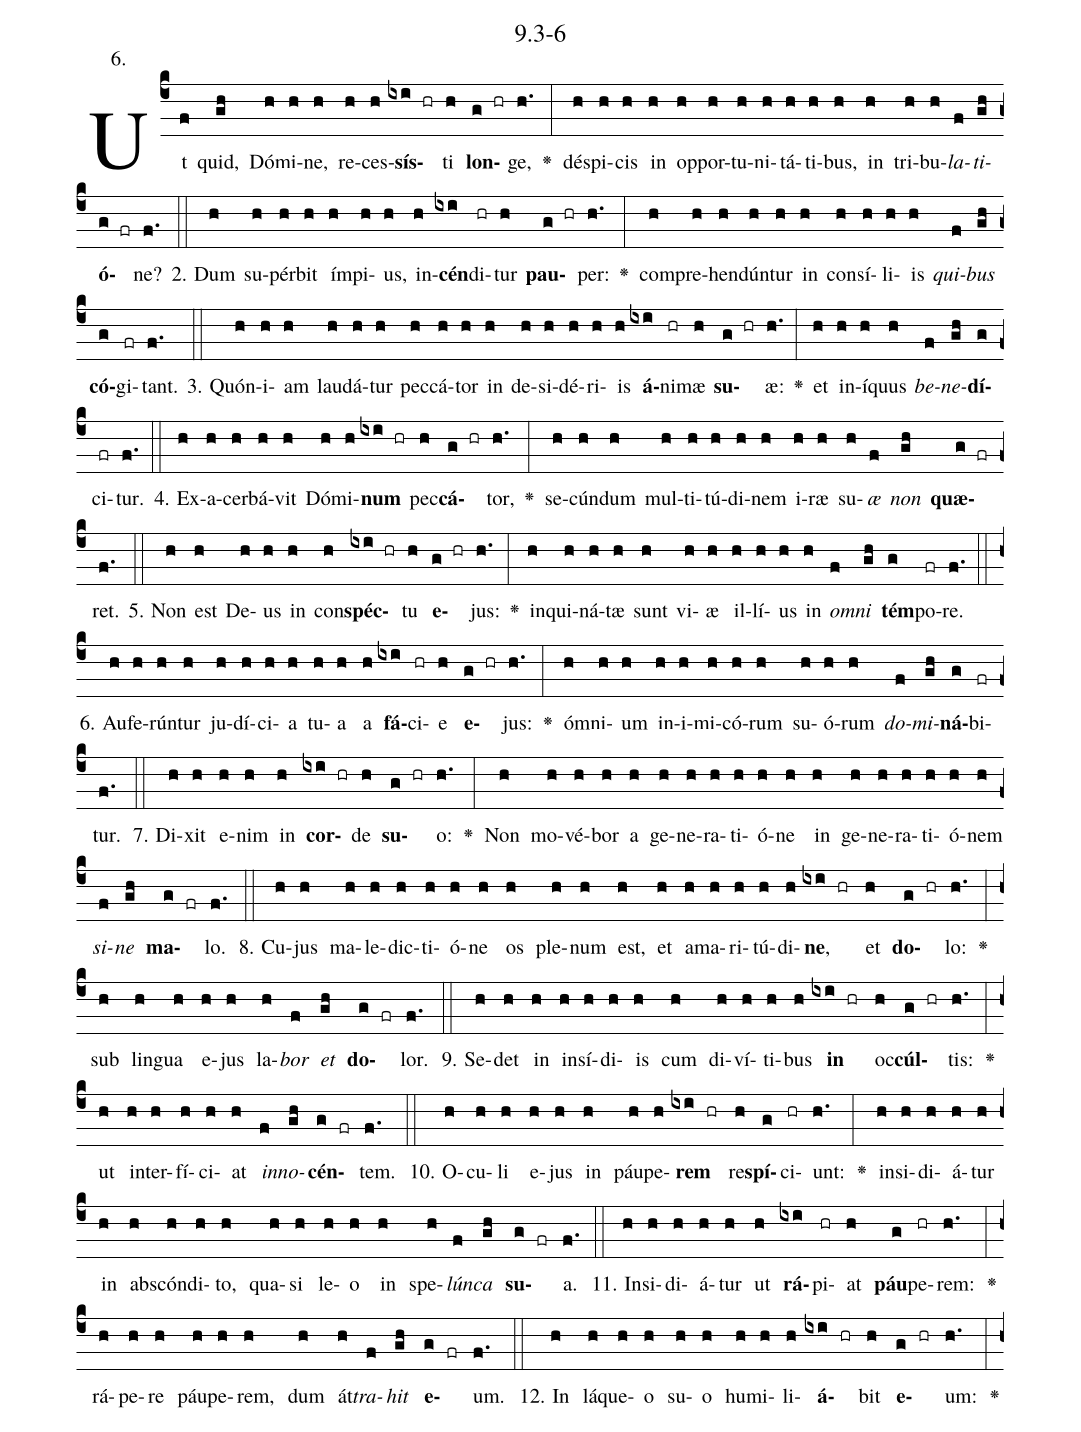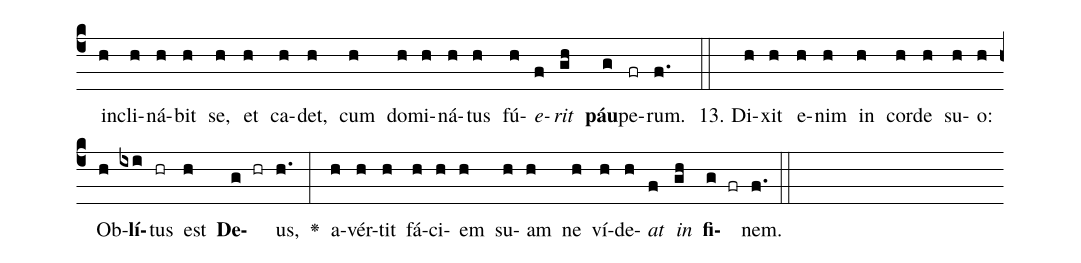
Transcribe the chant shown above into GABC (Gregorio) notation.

name: 9.3-6;
annotation: 6.;
%%
(c4)Ut(f) quid,(gh) Dó(h)mi(h)ne,(h) re(h)ces(h)<b>sís</b>(ixi hr)ti(h) <b>lon</b>(g hr)ge,(h.) <v>\greheightstar</v>(:) dé(h)spi(h)cis(h) in(h) op(h)por(h)tu(h)ni(h)tá(h)ti(h)bus,(h) in(h) tri(h)bu(h)<i>la</i>(f)<i>ti</i>(gh)<b>ó</b>(g fr)ne?(f.) (::)
2. Dum(h) su(h)pér(h)bit(h) ím(h)pi(h)us,(h) in(h)<b>cén</b>(ixi)di(hr)tur(h) <b>pau</b>(g hr)per:(h.) <v>\greheightstar</v>(:) com(h)pre(h)hen(h)dún(h)tur(h) in(h) con(h)sí(h)li(h)is(h) <i>qui</i>(f)<i>bus</i>(gh) <b>có</b>(g)gi(fr)tant.(f.) (::)
3. Quón(h)i(h)am(h) lau(h)dá(h)tur(h) pec(h)cá(h)tor(h) in(h) de(h)si(h)dé(h)ri(h)is(h) <b>á</b>(ixi)ni(hr)mæ(h) <b>su</b>(g hr)æ:(h.) <v>\greheightstar</v>(:) et(h) in(h)í(h)quus(h) <i>be</i>(f)<i>ne</i>(gh)<b>dí</b>(g)ci(fr)tur.(f.) (::)
4. Ex(h)a(h)cer(h)bá(h)vit(h) Dó(h)mi(h)<b>num</b>(ixi hr) pec(h)<b>cá</b>(g hr)tor,(h.) <v>\greheightstar</v>(:) se(h)cún(h)dum(h) mul(h)ti(h)tú(h)di(h)nem(h) i(h)ræ(h) su(h)<i>æ</i>(f) <i>non</i>(gh) <b>quæ</b>(g fr)ret.(f.) (::)
5. Non(h) est(h) De(h)us(h) in(h) con(h)<b>spéc</b>(ixi hr)tu(h) <b>e</b>(g hr)jus:(h.) <v>\greheightstar</v>(:) in(h)qui(h)ná(h)tæ(h) sunt(h) vi(h)æ(h) il(h)lí(h)us(h) in(h) <i>om</i>(f)<i>ni</i>(gh) <b>tém</b>(g)po(fr)re.(f.) (::)
6. Au(h)fe(h)rún(h)tur(h) ju(h)dí(h)ci(h)a(h) tu(h)a(h) a(h) <b>fá</b>(ixi)ci(hr)e(h) <b>e</b>(g hr)jus:(h.) <v>\greheightstar</v>(:) óm(h)ni(h)um(h) in(h)i(h)mi(h)có(h)rum(h) su(h)ó(h)rum(h) <i>do</i>(f)<i>mi</i>(gh)<b>ná</b>(g)bi(fr)tur.(f.) (::)
7. Di(h)xit(h) e(h)nim(h) in(h) <b>cor</b>(ixi hr)de(h) <b>su</b>(g hr)o:(h.) <v>\greheightstar</v>(:) Non(h) mo(h)vé(h)bor(h) a(h) ge(h)ne(h)ra(h)ti(h)ó(h)ne(h) in(h) ge(h)ne(h)ra(h)ti(h)ó(h)nem(h) <i>si</i>(f)<i>ne</i>(gh) <b>ma</b>(g fr)lo.(f.) (::)
8. Cu(h)jus(h) ma(h)le(h)dic(h)ti(h)ó(h)ne(h) os(h) ple(h)num(h) est,(h) et(h) a(h)ma(h)ri(h)tú(h)di(h)<b>ne</b>,(ixi hr) et(h) <b>do</b>(g hr)lo:(h.) <v>\greheightstar</v>(:) sub(h) lin(h)gua(h) e(h)jus(h) la(h)<i>bor</i>(f) <i>et</i>(gh) <b>do</b>(g fr)lor.(f.) (::)
9. Se(h)det(h) in(h) in(h)sí(h)di(h)is(h) cum(h) di(h)ví(h)ti(h)bus(h) <b>in</b>(ixi hr) oc(h)<b>cúl</b>(g hr)tis:(h.) <v>\greheightstar</v>(:) ut(h) in(h)ter(h)fí(h)ci(h)at(h) <i>in</i>(f)<i>no</i>(gh)<b>cén</b>(g fr)tem.(f.) (::)
10. O(h)cu(h)li(h) e(h)jus(h) in(h) páu(h)pe(h)<b>rem</b>(ixi hr) re(h)<b>spí</b>(g)ci(hr)unt:(h.) <v>\greheightstar</v>(:) in(h)si(h)di(h)á(h)tur(h) in(h) abs(h)cón(h)di(h)to,(h) qua(h)si(h) le(h)o(h) in(h) spe(h)<i>lún</i>(f)<i>ca</i>(gh) <b>su</b>(g fr)a.(f.) (::)
11. In(h)si(h)di(h)á(h)tur(h) ut(h) <b>rá</b>(ixi)pi(hr)at(h) <b>páu</b>(g)pe(hr)rem:(h.) <v>\greheightstar</v>(:) rá(h)pe(h)re(h) páu(h)pe(h)rem,(h) dum(h) át(h)<i>tra</i>(f)<i>hit</i>(gh) <b>e</b>(g fr)um.(f.) (::)
12. In(h) lá(h)que(h)o(h) su(h)o(h) hu(h)mi(h)li(h)<b>á</b>(ixi hr)bit(h) <b>e</b>(g hr)um:(h.) <v>\greheightstar</v>(:) in(h)cli(h)ná(h)bit(h) se,(h) et(h) ca(h)det,(h) cum(h) do(h)mi(h)ná(h)tus(h) fú(h)<i>e</i>(f)<i>rit</i>(gh) <b>páu</b>(g)pe(fr)rum.(f.) (::)
13. Di(h)xit(h) e(h)nim(h) in(h) cor(h)de(h) su(h)o:(h) Ob(h)<b>lí</b>(ixi)tus(hr) est(h) <b>De</b>(g hr)us,(h.) <v>\greheightstar</v>(:) a(h)vér(h)tit(h) fá(h)ci(h)em(h) su(h)am(h) ne(h) ví(h)de(h)<i>at</i>(f) <i>in</i>(gh) <b>fi</b>(g fr)nem.(f.) (::)
